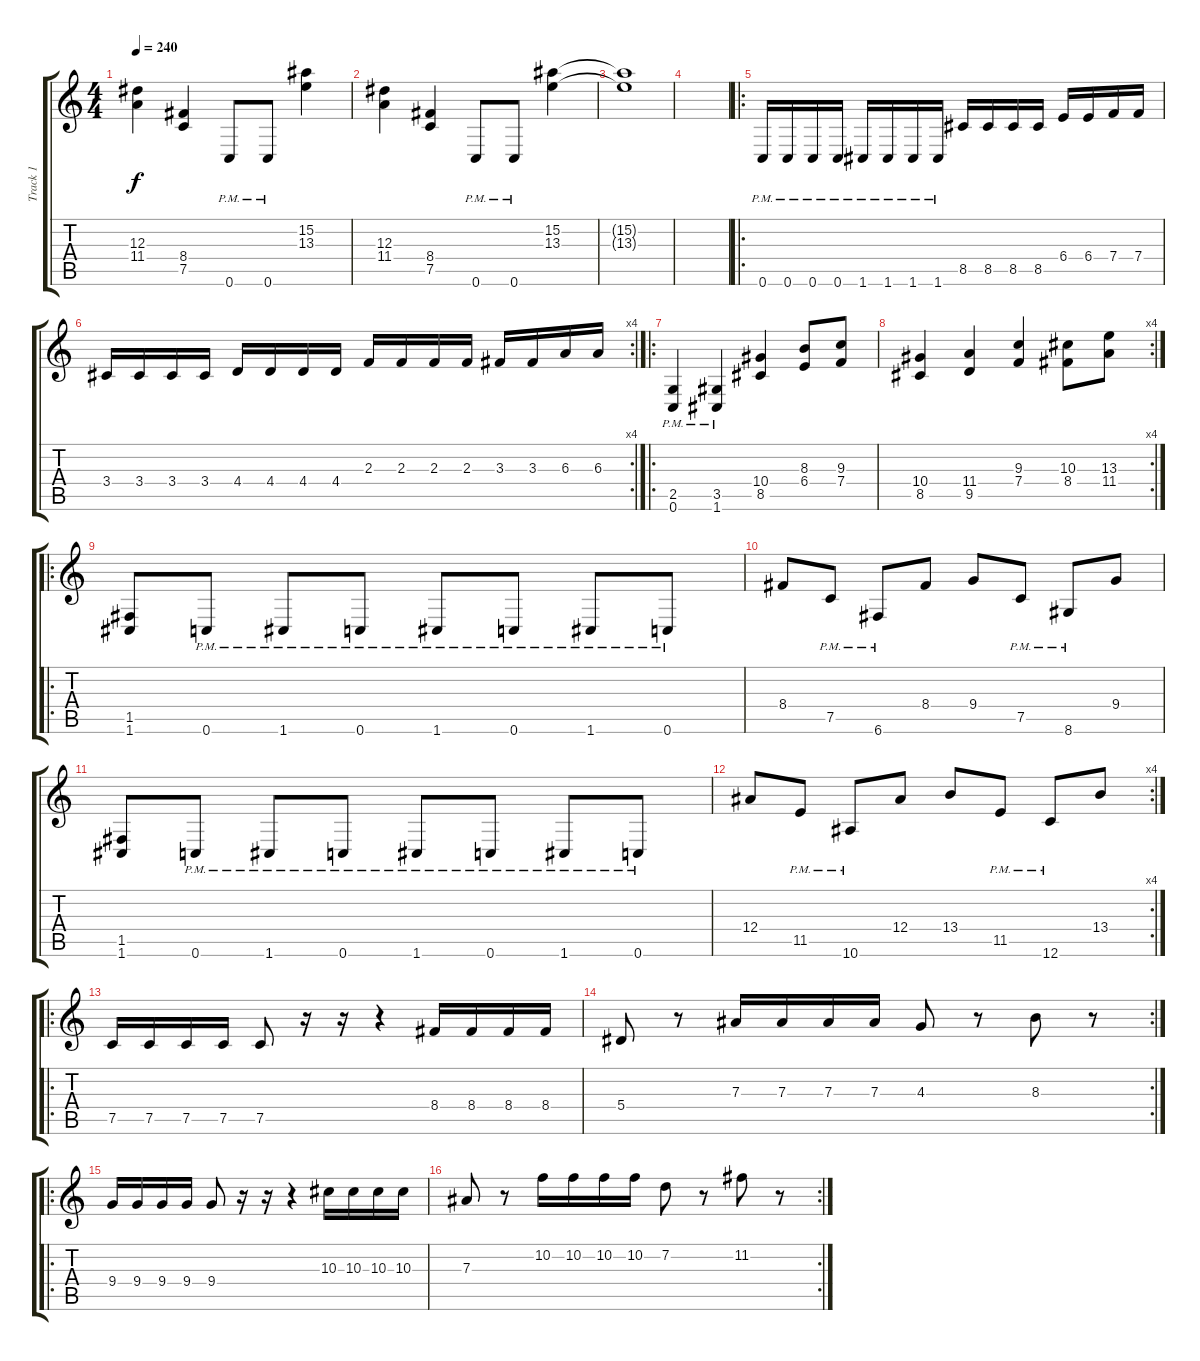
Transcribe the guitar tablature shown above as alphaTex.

\track ("Track 1" "Track 1") {instrument distortionguitar}
\staff {score tabs}
\tuning (C4 G3 Eb3 Bb2 F2 C2) {hide}
\ts (4 4)
\tempo 240
\clef g2
\ks c
(12.3 11.4).4{dy f} (8.4 7.5).4 0.6{pm}.8 0.6{pm}.8 (15.2 13.3).4 |
(12.3 11.4).4 (8.4 7.5).4 0.6{pm}.8 0.6{pm}.8 (15.2 13.3).4 |
(15.2{t} 13.3{t}).1 |
|
\ro
0.6{pm}.16 0.6{pm}.16 0.6{pm}.16 0.6{pm}.16 1.6{pm}.16 1.6{pm}.16 1.6{pm}.16 1.6{pm}.16 8.5.16 8.5.16 8.5.16 8.5.16 6.4.16 6.4.16 7.4.16 7.4.16 |
\rc 4
3.4.16 3.4.16 3.4.16 3.4.16 4.4.16 4.4.16 4.4.16 4.4.16 2.3.16 2.3.16 2.3.16 2.3.16 3.3.16 3.3.16 6.3.16 6.3.16 |
\ro
(2.5{pm} 0.6{pm}).4 (3.5{pm} 1.6{pm}).4 (10.4 8.5).4 (8.3 6.4).8 (9.3 7.4).8 |
\rc 4
(10.4 8.5).4 (11.4 9.5).4 (9.3 7.4).4 (10.3 8.4).8 (13.3 11.4).8 |
\ro
(1.5 1.6).8 0.6{pm}.8 1.6{pm}.8 0.6{pm}.8 1.6{pm}.8 0.6{pm}.8 1.6{pm}.8 0.6{pm}.8 |
8.4.8 7.5{pm}.8 6.6{pm}.8 8.4.8 9.4.8 7.5{pm}.8 8.6{pm}.8 9.4.8 |
(1.5 1.6).8 0.6{pm}.8 1.6{pm}.8 0.6{pm}.8 1.6{pm}.8 0.6{pm}.8 1.6{pm}.8 0.6{pm}.8 |
\rc 4
12.4.8 11.5{pm}.8 10.6{pm}.8 12.4.8 13.4.8 11.5{pm}.8 12.6{pm}.8 13.4.8 |
\ro
7.5.16 7.5.16 7.5.16 7.5.16 7.5.8 r.16 r.16 r.4 8.4.16 8.4.16 8.4.16 8.4.16 |
\rc 2
5.4.8 r.8 7.3.16 7.3.16 7.3.16 7.3.16 4.3.8 r.8 8.3.8 r.8 |
\ro
9.4.16 9.4.16 9.4.16 9.4.16 9.4.8 r.16 r.16 r.4 10.3.16 10.3.16 10.3.16 10.3.16 |
\rc 2
7.3.8 r.8 10.2.16 10.2.16 10.2.16 10.2.16 7.2.8 r.8 11.2.8 r.8
